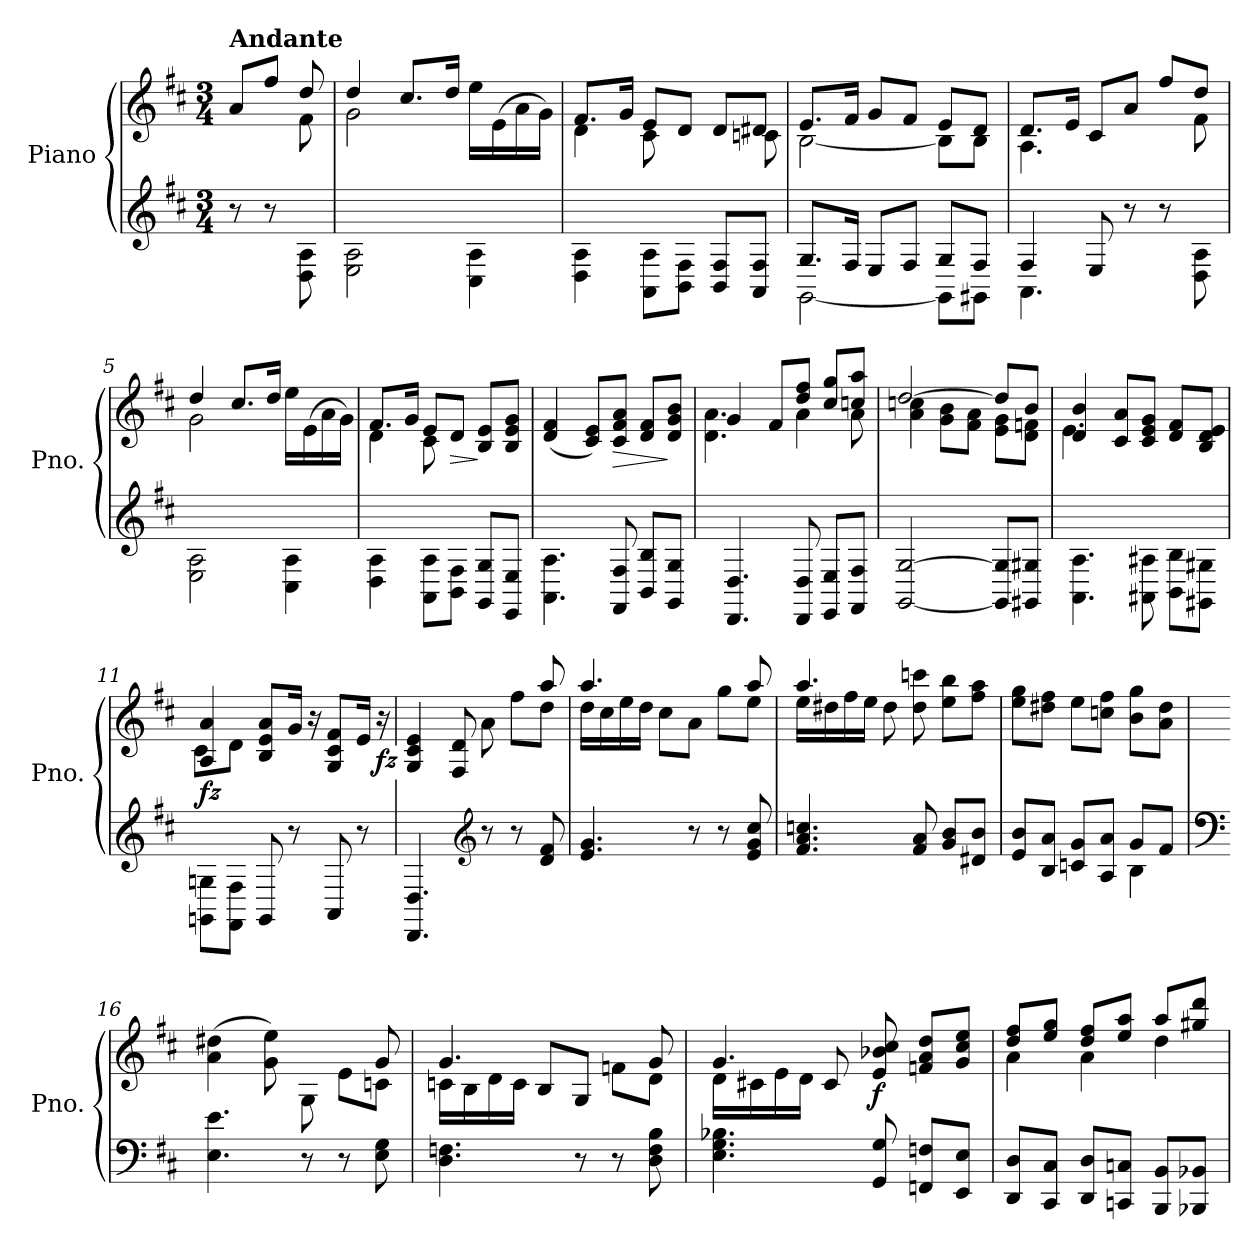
**kern	**kern	**dynam
*part1	*part1	*part1
*staff2	*staff1	*staff1/2
*I"Piano	*	*
*I'Pno.	*	*
*clefG2	*clefG2	*
*k[f#c#]	*k[f#c#]	*
*D:	*D:	*
*M3/4	*M3/4	*
*MM80	*MM80	*
=	=	=
*	*^	*
!	!LO:TX:a:B:t=Andante	!	!
8r	8a/L	4ryy	.
8r	8ff#/J	.	.
8D\ 8A\	8dd/	8f#\	.
=1	=1	=1	=1
2E\ 2A\	4dd/	2g\	.
.	8.cc#/L	.	.
.	16dd/Jk	.	.
4C#\ 4A\	16ee\LL	4ryy	.
.	(16e\	.	.
.	16a\	.	.
.	16g\JJ)	.	.
=2	=2	=2	=2
4D\ 4A\	8.f#/L	4d\	.
.	16g/Jk	.	.
8AA\ 8A\L	8e/L	8c#\	.
8BB\ 8F#\J	8d/J	8ryy	.
8BB/ 8F#/L	8d/L	8ryy	.
8AA/ 8F#/J	8d#X/J	8cn\	.
=3	=3	=3	=3
*^	*	*	*
8.G/L	[2GG\	8.e/L	[2B\	.
16F#/Jk	.	16f#/Jk	.	.
8E/L	.	8g/L	.	.
8F#/J	.	8f#/J	.	.
8G/L	8GG\L]	8e/L	8B\L]	.
8F#/J	8GG#X\J	8d/J	8B\J	.
=4	=4	=4	=4	=4
4F#/	4.AA\	8.d/L	4.A\	.
.	.	16e/Jk	.	.
8E/	.	8c#/L	.	.
8r	8ryy	8a/J	4ryy	.
8r	4ryy	8ff#/L	.	.
8D\ 8A\	.	8dd/J	8f#\	.
*v	*v	*	*	*
!!LO:LB:g=z	!!
=5	=5	=5	=5
2E\ 2A\	4dd/	2g\	.
.	8.cc#/L	.	.
.	16dd/Jk	.	.
4C#\ 4A\	16ee\LL	4ryy	.
.	(16e\	.	.
.	16a\	.	.
.	16g\JJ)	.	.
=6	=6	=6	=6
4D\ 4A\	8.f#/L	4d\	.
.	16g/Jk	.	.
8AA\ 8A\L	8e/L	8c#\	.
!	!	!	!LO:HP:b
8BB\ 8F#\J	8d/J	8ryy	>
8GG/ 8G/L	8B/ 8e/L	4ryy	]
8EE/ 8E/J	8B/ 8e/ 8g/J	.	.
*	*v	*v	*
=7	=7	=7
4.AA\ 4.A\	(4d/ 4f#/	.
.	8c#/ 8e/L)	.
!	!	!LO:HP:b
8FF#/ 8F#/	8c#/ 8f#/ 8a/J	>
8BB/ 8B/L	8d/ 8f#/L	.
8GG/ 8G/J	8d/ 8g/ 8b/J	]
=8	=8	=8
*	*^	*
4.DD/ 4.D/	4g/	4.d\ 4.a\	.
.	8f#/L	.	.
8DD/ 8D/	8dd/ 8ff#/J	4a\	.
8EE/ 8E/L	8cc#/ 8gg/L	.	.
8FF#/ 8F#/J	8ccn/ 8aa/J	8a\	.
=9	=9	=9	=9
[2GG/ [2G/	[2dd/	4a\ 4ccn\	.
.	.	8g\ 8b\L	.
.	.	8f#\ 8a\J	.
8GG/] 8G/]L	8dd/L]	8e\ 8g\L	.
8GG#X/ 8G#X/J	8b/J	8d\ 8fn\J	.
!!LO:LB:g=z	!!
=10	=10	=10	=10
4.AA\ 4.A\	4d/ 4b/	4.e\	.
.	8c#/ 8a/L	.	.
8AA#X\ 8A#X\	8c#/ 8e/ 8g/J	8ryy	.
8BB\ 8B\L	8d/ 8f#/L	4ryy	.
8GG#X\ 8G#X\J	8B/ 8d/ 8e/J	.	.
!!LO:LB:g=z	!!
=11	=11	=11	=11
!	!	!	!LO:DY:b
8GGn\ 8Gn\L	4A/ 4a/	8c#\L	fz
8FF#\ 8F#\J	.	8d\J	.
8GG/	8B/ 8e/ 8a/L	8ryy	.
8r	16g/Jk	8ryy	.
.	16r	.	.
8AA/	8G/ 8c#/ 8f#/L	4ryy	.
8r	16e/Jk	.	.
!	!	!	!LO:DY:b
.	16r	.	fz
=12	=12	=12	=12
4.DD/ 4.D/	4G/ 4c#/ 4e/	4ryy	.
*clefG2	*	*	*
.	8F#/ 8d/	8ryy	.
8r	8ryy	8a\	.
8r	8ryy	8ff#\L	.
8d/ 8f#/	8aa/	8dd\J	.
=13	=13	=13	=13
4.e/ 4.g/	4.aa/	16dd\LL	.
.	.	16cc#\	.
.	.	16ee\	.
.	.	16dd\JJ	.
.	.	8cc#\L	.
8r	8ryy	8a\J	.
8r	8ryy	8gg\L	.
8e/ 8g/ 8cc#/	8aa/	8ee\J	.
=14	=14	=14	=14
4.f#/ 4.a/ 4.ccn/	4.aa/	16ee\LL	.
.	.	16dd#X\	.
.	.	16ff#\	.
.	.	16ee\JJ	.
.	.	8dd#\	.
8f#/ 8a/	8dd#\ 8cccn\	8ryy	.
8g/ 8b/L	8ee\ 8bb\L	4ryy	.
8d#X/ 8b/J	8ff#\ 8aa\J	.	.
*	*v	*v	*
!!LO:LB:g=z
=15	=15	=15
*^	*	*
8e/ 8b/L	4ryy	8ee\ 8gg\L	.
8B/ 8a/J	.	8dd#X\ 8ff#\J	.
8cn/ 8g/L	4ryy	8ee\L	.
8A/ 8a/J	.	8ccn\ 8ff#\J	.
8g/L	4B\	8b\ 8gg\L	.
8f#/J	.	8a\ 8dd#\J	.
*v	*v	*	*
!!LO:LB:g=z
=16	=16	=16
*clefF4	*	*
*	*^	*
4.E\ 4.e\	(4a\ 4dd#X\	4ryy	.
.	8g\ 8ee\)	8ryy	.
8r	8ryy	8G\	.
8r	8ryy	8e\L	.
8E\ 8G\	8g/	8cn\J	.
=17	=17	=17	=17
4.D\ 4.Fn\	4.g/	16cn\LL	.
.	.	16B\	.
.	.	16d\	.
.	.	16c\JJ	.
.	.	8B/L	.
8r	8ryy	8G/J	.
8r	8ryy	8fn\L	.
8D\ 8F\ 8B\	8g/	8d\J	.
=18	=18	=18	=18
4.E\ 4.G\ 4.B-X\	4.g/	16d\LL	.
.	.	16c#X\	.
.	.	16e\	.
.	.	16d\JJ	.
.	.	8c#/	.
!	!	!	!LO:DY:b
8GG/ 8G/	8e/ 8b-X/ 8cc#/	8ryy	f
8FFn/ 8Fn/L	8fn/ 8a/ 8dd/L	4ryy	.
8EE/ 8E/J	8g/ 8cc#/ 8ee/J	.	.
=19	=19	=19	=19
8DD/ 8D/L	8dd/ 8ff#/L	4a\	.
8CC#/ 8C#/J	8ee/ 8gg/J	.	.
8DD/ 8D/L	8dd/ 8ff#/L	4a\	.
8CCn/ 8Cn/J	8ee/ 8aa/J	.	.
8BBB/ 8BB/L	8aa/L	4dd\	.
8BBB-X/ 8BB-X/J	8gg#X/ 8ddd/J	.	.
*	*v	*v	*
=	=	=
*-	*-	*-
